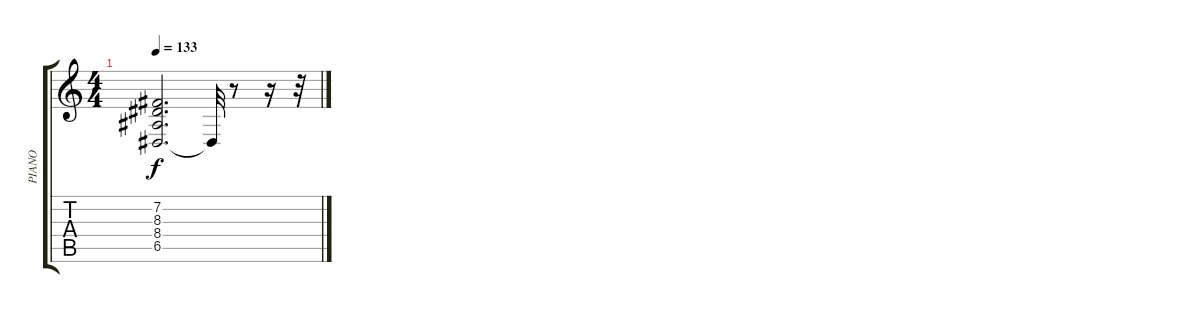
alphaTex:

\track ("PIANO                               " "PIANO     ") {instrument electricgrandpiano}
\staff {score tabs}
\tuning (E4 B3 G3 D3 A2 E2) {hide}
\ts (4 4)
\tempo 133
\clef g2
\ks c
(7.2{t} 8.3{t} 8.4{t} 6.5{t}).2{d dy f} 6.5{t}.32 r.8 r.16 r.32
